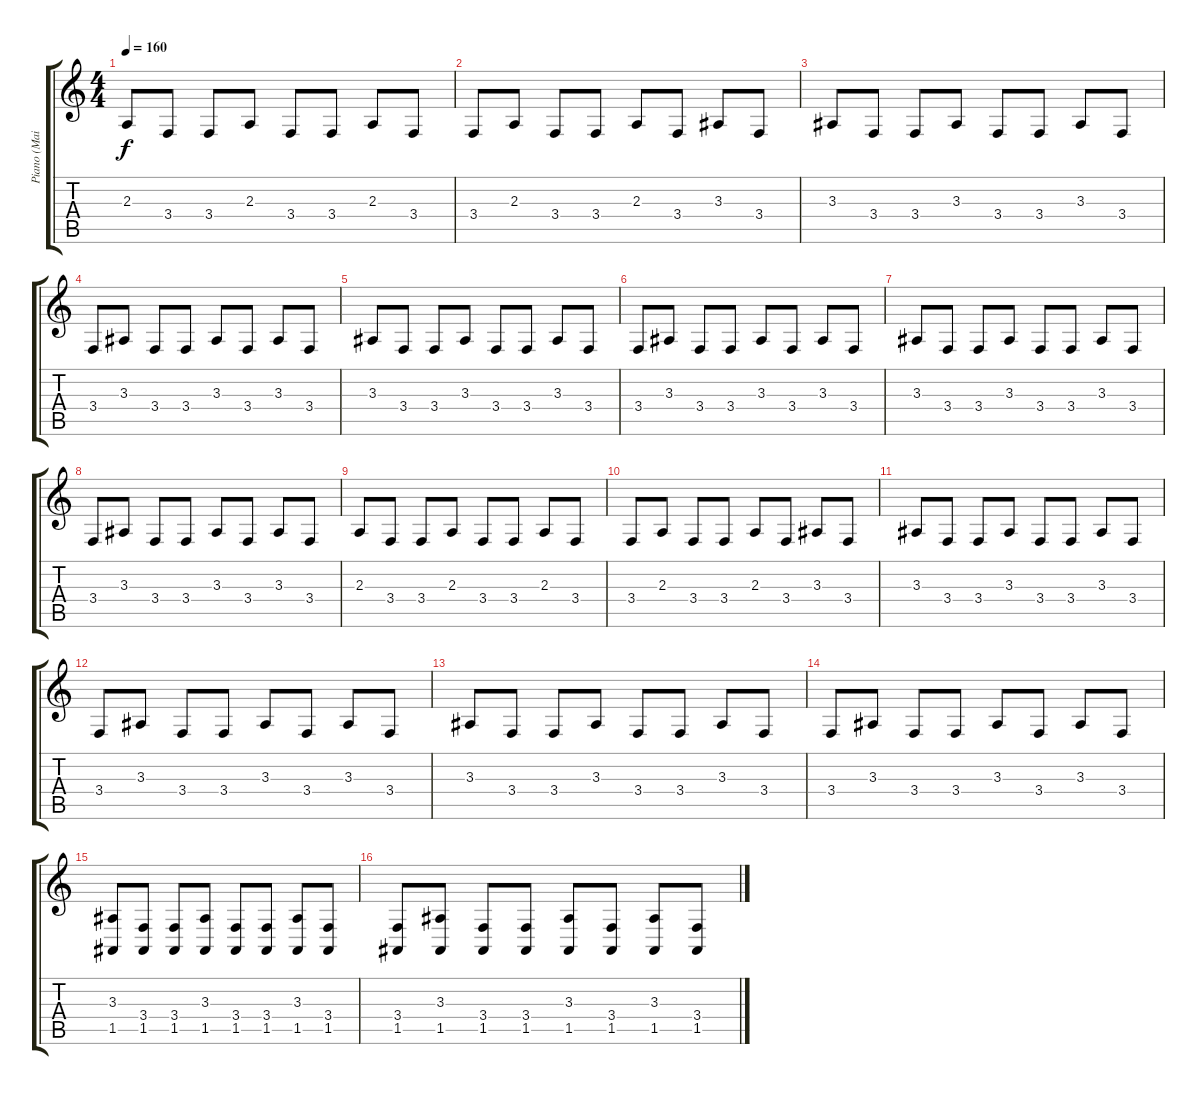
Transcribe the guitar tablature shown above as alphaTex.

\track ("Piano (Main)" "Piano (Mai") {instrument brightacousticpiano}
\staff {score tabs}
\tuning (E4 B3 G3 D3 A2 D2) {hide}
\ts (4 4)
\tempo 160
\clef g2
\ks c
2.3.8{dy f} 3.4.8 3.4.8 2.3.8 3.4.8 3.4.8 2.3.8 3.4.8 |
3.4.8 2.3.8 3.4.8 3.4.8 2.3.8 3.4.8 3.3.8 3.4.8 |
3.3.8 3.4.8 3.4.8 3.3.8 3.4.8 3.4.8 3.3.8 3.4.8 |
3.4.8 3.3.8 3.4.8 3.4.8 3.3.8 3.4.8 3.3.8 3.4.8 |
3.3.8 3.4.8 3.4.8 3.3.8 3.4.8 3.4.8 3.3.8 3.4.8 |
3.4.8 3.3.8 3.4.8 3.4.8 3.3.8 3.4.8 3.3.8 3.4.8 |
3.3.8 3.4.8 3.4.8 3.3.8 3.4.8 3.4.8 3.3.8 3.4.8 |
3.4.8 3.3.8 3.4.8 3.4.8 3.3.8 3.4.8 3.3.8 3.4.8 |
2.3.8 3.4.8 3.4.8 2.3.8 3.4.8 3.4.8 2.3.8 3.4.8 |
3.4.8 2.3.8 3.4.8 3.4.8 2.3.8 3.4.8 3.3.8 3.4.8 |
3.3.8 3.4.8 3.4.8 3.3.8 3.4.8 3.4.8 3.3.8 3.4.8 |
3.4.8 3.3.8 3.4.8 3.4.8 3.3.8 3.4.8 3.3.8 3.4.8 |
3.3.8 3.4.8 3.4.8 3.3.8 3.4.8 3.4.8 3.3.8 3.4.8 |
3.4.8 3.3.8 3.4.8 3.4.8 3.3.8 3.4.8 3.3.8 3.4.8 |
\section ("" " ")
(3.3 1.5).8 (3.4 1.5).8 (3.4 1.5).8 (3.3 1.5).8 (3.4 1.5).8 (3.4 1.5).8 (3.3 1.5).8 (3.4 1.5).8 |
(3.4 1.5).8 (3.3 1.5).8 (3.4 1.5).8 (3.4 1.5).8 (3.3 1.5).8 (3.4 1.5).8 (3.3 1.5).8 (3.4 1.5).8
